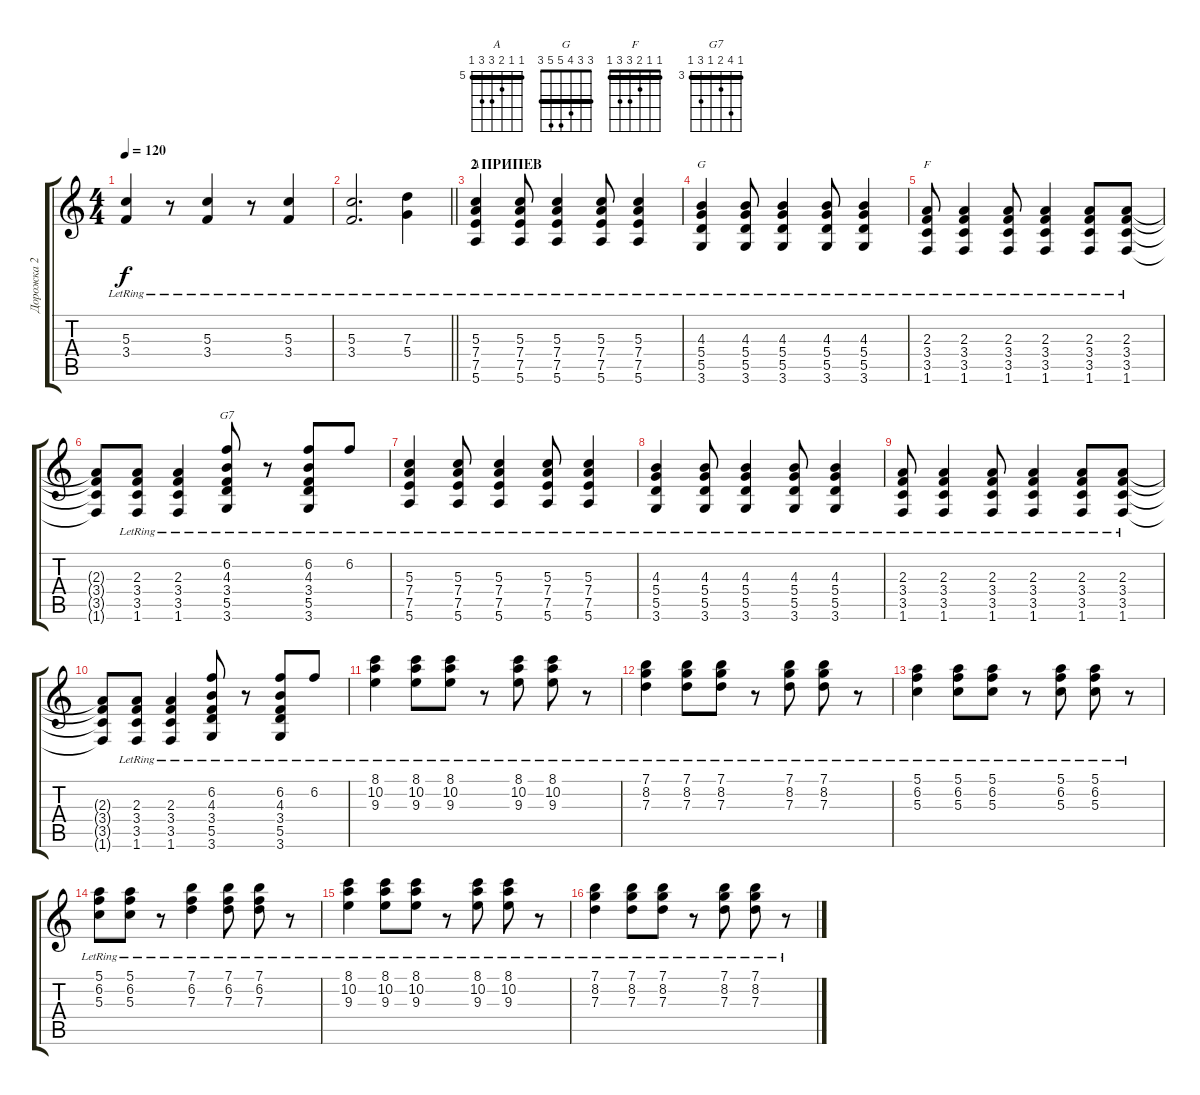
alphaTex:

\track ("Дорожка 2" "Дорожка 2") {instrument electricguitarclean}
\staff {score tabs}
\tuning (E4 B3 G3 D3 A2 E2) {hide}
\chord ("A" 5 5 6 7 7 5) {firstfret 5 barre 5}
\chord ("G" 3 3 4 5 5 3) {barre 3}
\chord ("F" 1 1 2 3 3 1) {barre 1}
\chord ("G7" 3 6 4 3 5 3) {firstfret 3 barre 3}
\ts (4 4)
\tempo 120
\clef g2
\ks c
(5.3{lr} 3.4{lr}).4{dy f} r.8 (5.3{lr} 3.4{lr}).4 r.8 (5.3{lr} 3.4{lr}).4 |
\barLineRight lightlight
(5.3{lr} 3.4{lr}).2{d} (7.3{lr} 5.4{lr}).4 |
\section ("" "2 ПРИПЕВ")
(5.3{lr} 7.4{lr} 7.5{lr} 5.6{lr}).4{ch "A"} (5.3{lr} 7.4{lr} 7.5{lr} 5.6{lr}).8 (5.3{lr} 7.4{lr} 7.5{lr} 5.6{lr}).4 (5.3{lr} 7.4{lr} 7.5{lr} 5.6{lr}).8 (5.3{lr} 7.4{lr} 7.5{lr} 5.6{lr}).4 |
(4.3{lr} 5.4{lr} 5.5{lr} 3.6{lr}).4{ch "G"} (4.3{lr} 5.4{lr} 5.5{lr} 3.6{lr}).8 (4.3{lr} 5.4{lr} 5.5{lr} 3.6{lr}).4 (4.3{lr} 5.4{lr} 5.5{lr} 3.6{lr}).8 (4.3{lr} 5.4{lr} 5.5{lr} 3.6{lr}).4 |
(2.3{lr} 3.4{lr} 3.5{lr} 1.6{lr}).8{ch "F"} (2.3{lr} 3.4{lr} 3.5{lr} 1.6{lr}).4 (2.3{lr} 3.4{lr} 3.5{lr} 1.6{lr}).8 (2.3{lr} 3.4{lr} 3.5{lr} 1.6{lr}).4 (2.3{lr} 3.4{lr} 3.5{lr} 1.6{lr}).8 (2.3{lr} 3.4{lr} 3.5{lr} 1.6{lr}).8 |
(2.3{t} 3.4{t} 3.5{t} 1.6{t}).8 (2.3{lr} 3.4{lr} 3.5{lr} 1.6{lr}).8 (2.3{lr} 3.4{lr} 3.5{lr} 1.6{lr}).4 (6.2{lr} 4.3{lr} 3.4{lr} 5.5{lr} 3.6{lr}).8{ch "G7"} r.8 (6.2{lr} 4.3{lr} 3.4{lr} 5.5{lr} 3.6{lr}).8 6.2{lr}.8 |
(5.3{lr} 7.4{lr} 7.5{lr} 5.6{lr}).4 (5.3{lr} 7.4{lr} 7.5{lr} 5.6{lr}).8 (5.3{lr} 7.4{lr} 7.5{lr} 5.6{lr}).4 (5.3{lr} 7.4{lr} 7.5{lr} 5.6{lr}).8 (5.3{lr} 7.4{lr} 7.5{lr} 5.6{lr}).4 |
(4.3{lr} 5.4{lr} 5.5{lr} 3.6{lr}).4 (4.3{lr} 5.4{lr} 5.5{lr} 3.6{lr}).8 (4.3{lr} 5.4{lr} 5.5{lr} 3.6{lr}).4 (4.3{lr} 5.4{lr} 5.5{lr} 3.6{lr}).8 (4.3{lr} 5.4{lr} 5.5{lr} 3.6{lr}).4 |
(2.3{lr} 3.4{lr} 3.5{lr} 1.6{lr}).8 (2.3{lr} 3.4{lr} 3.5{lr} 1.6{lr}).4 (2.3{lr} 3.4{lr} 3.5{lr} 1.6{lr}).8 (2.3{lr} 3.4{lr} 3.5{lr} 1.6{lr}).4 (2.3{lr} 3.4{lr} 3.5{lr} 1.6{lr}).8 (2.3{lr} 3.4{lr} 3.5{lr} 1.6{lr}).8 |
(2.3{t} 3.4{t} 3.5{t} 1.6{t}).8 (2.3{lr} 3.4{lr} 3.5{lr} 1.6{lr}).8 (2.3{lr} 3.4{lr} 3.5{lr} 1.6{lr}).4 (6.2{lr} 4.3{lr} 3.4{lr} 5.5{lr} 3.6{lr}).8 r.8 (6.2{lr} 4.3{lr} 3.4{lr} 5.5{lr} 3.6{lr}).8 6.2{lr}.8 |
(8.1{lr} 10.2{lr} 9.3{lr}).4 (8.1{lr} 10.2{lr} 9.3{lr}).8 (8.1{lr} 10.2{lr} 9.3{lr}).8 r.8 (8.1{lr} 10.2{lr} 9.3{lr}).8 (8.1{lr} 10.2{lr} 9.3{lr}).8 r.8 |
(7.1{lr} 8.2{lr} 7.3{lr}).4 (7.1{lr} 8.2{lr} 7.3{lr}).8 (7.1{lr} 8.2{lr} 7.3{lr}).8 r.8 (7.1{lr} 8.2{lr} 7.3{lr}).8 (7.1{lr} 8.2{lr} 7.3{lr}).8 r.8 |
(5.1{lr} 6.2{lr} 5.3{lr}).4 (5.1{lr} 6.2{lr} 5.3{lr}).8 (5.1{lr} 6.2{lr} 5.3{lr}).8 r.8 (5.1{lr} 6.2{lr} 5.3{lr}).8 (5.1{lr} 6.2{lr} 5.3{lr}).8 r.8 |
(5.1{lr} 6.2{lr} 5.3{lr}).8 (5.1{lr} 6.2{lr} 5.3{lr}).8 r.8 (7.1{lr} 6.2{lr} 7.3{lr}).4 (7.1{lr} 6.2{lr} 7.3{lr}).8 (7.1{lr} 6.2{lr} 7.3{lr}).8 r.8 |
(8.1{lr} 10.2{lr} 9.3{lr}).4 (8.1{lr} 10.2{lr} 9.3{lr}).8 (8.1{lr} 10.2{lr} 9.3{lr}).8 r.8 (8.1{lr} 10.2{lr} 9.3{lr}).8 (8.1{lr} 10.2{lr} 9.3{lr}).8 r.8 |
(7.1{lr} 8.2{lr} 7.3{lr}).4 (7.1{lr} 8.2{lr} 7.3{lr}).8 (7.1{lr} 8.2{lr} 7.3{lr}).8 r.8 (7.1{lr} 8.2{lr} 7.3{lr}).8 (7.1{lr} 8.2{lr} 7.3{lr}).8 r.8
